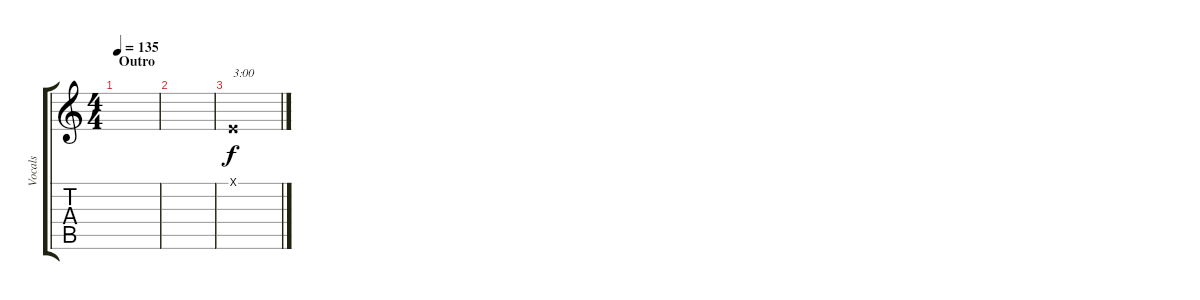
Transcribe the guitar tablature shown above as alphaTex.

\track ("Vocals" "Vocals") {instrument synthvoice}
\staff {score tabs}
\tuning (E4 B3 G3 D3 A2 E2) {hide}
\ts (4 4)
\section ("" "Outro")
\tempo 135
\clef g2
\ks c
|
|
0.1{x}.1{txt "3:00"}
